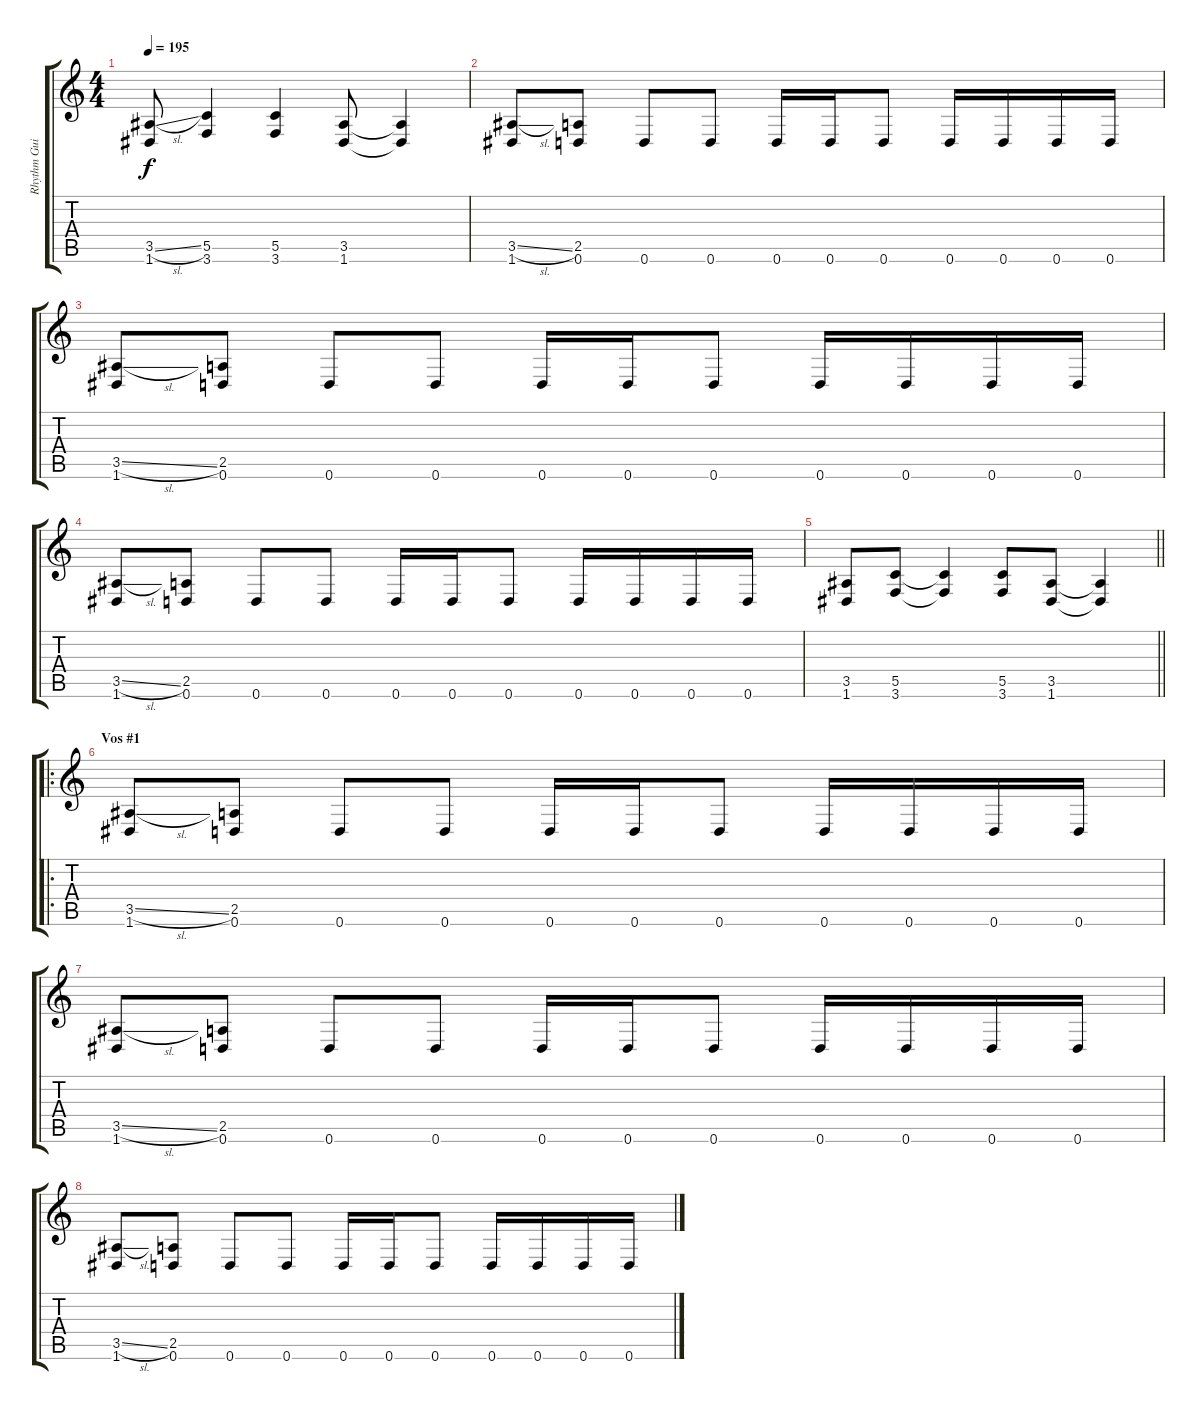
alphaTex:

\track ("Rhythm Guitar" "Rhythm Gui") {instrument distortionguitar}
\staff {score tabs}
\tuning (D4 A3 F3 C3 G2 D2) {hide}
\ts (4 4)
\tempo 195
\clef g2
\ks c
(3.5{sl} 1.6).8{dy f} (5.5 3.6).4 (5.5 3.6).4 (3.5 1.6).8 (3.5{t} 1.6{t}).4 |
(3.5{sl} 1.6).8 (2.5 0.6).8 0.6.8 0.6.8 0.6.16 0.6.16 0.6.8 0.6.16 0.6.16 0.6.16 0.6.16 |
(3.5{sl} 1.6).8 (2.5 0.6).8 0.6.8 0.6.8 0.6.16 0.6.16 0.6.8 0.6.16 0.6.16 0.6.16 0.6.16 |
(3.5{sl} 1.6).8 (2.5 0.6).8 0.6.8 0.6.8 0.6.16 0.6.16 0.6.8 0.6.16 0.6.16 0.6.16 0.6.16 |
\barLineRight lightlight
(3.5 1.6).8 (5.5 3.6).8 (5.5{t} 3.6{t}).4 (5.5 3.6).8 (3.5 1.6).8 (3.5{t} 1.6{t}).4 |
\ro
\section ("" "Vos #1")
(3.5{sl} 1.6).8 (2.5 0.6).8 0.6.8 0.6.8 0.6.16 0.6.16 0.6.8 0.6.16 0.6.16 0.6.16 0.6.16 |
(3.5{sl} 1.6).8 (2.5 0.6).8 0.6.8 0.6.8 0.6.16 0.6.16 0.6.8 0.6.16 0.6.16 0.6.16 0.6.16 |
(3.5{sl} 1.6).8 (2.5 0.6).8 0.6.8 0.6.8 0.6.16 0.6.16 0.6.8 0.6.16 0.6.16 0.6.16 0.6.16
